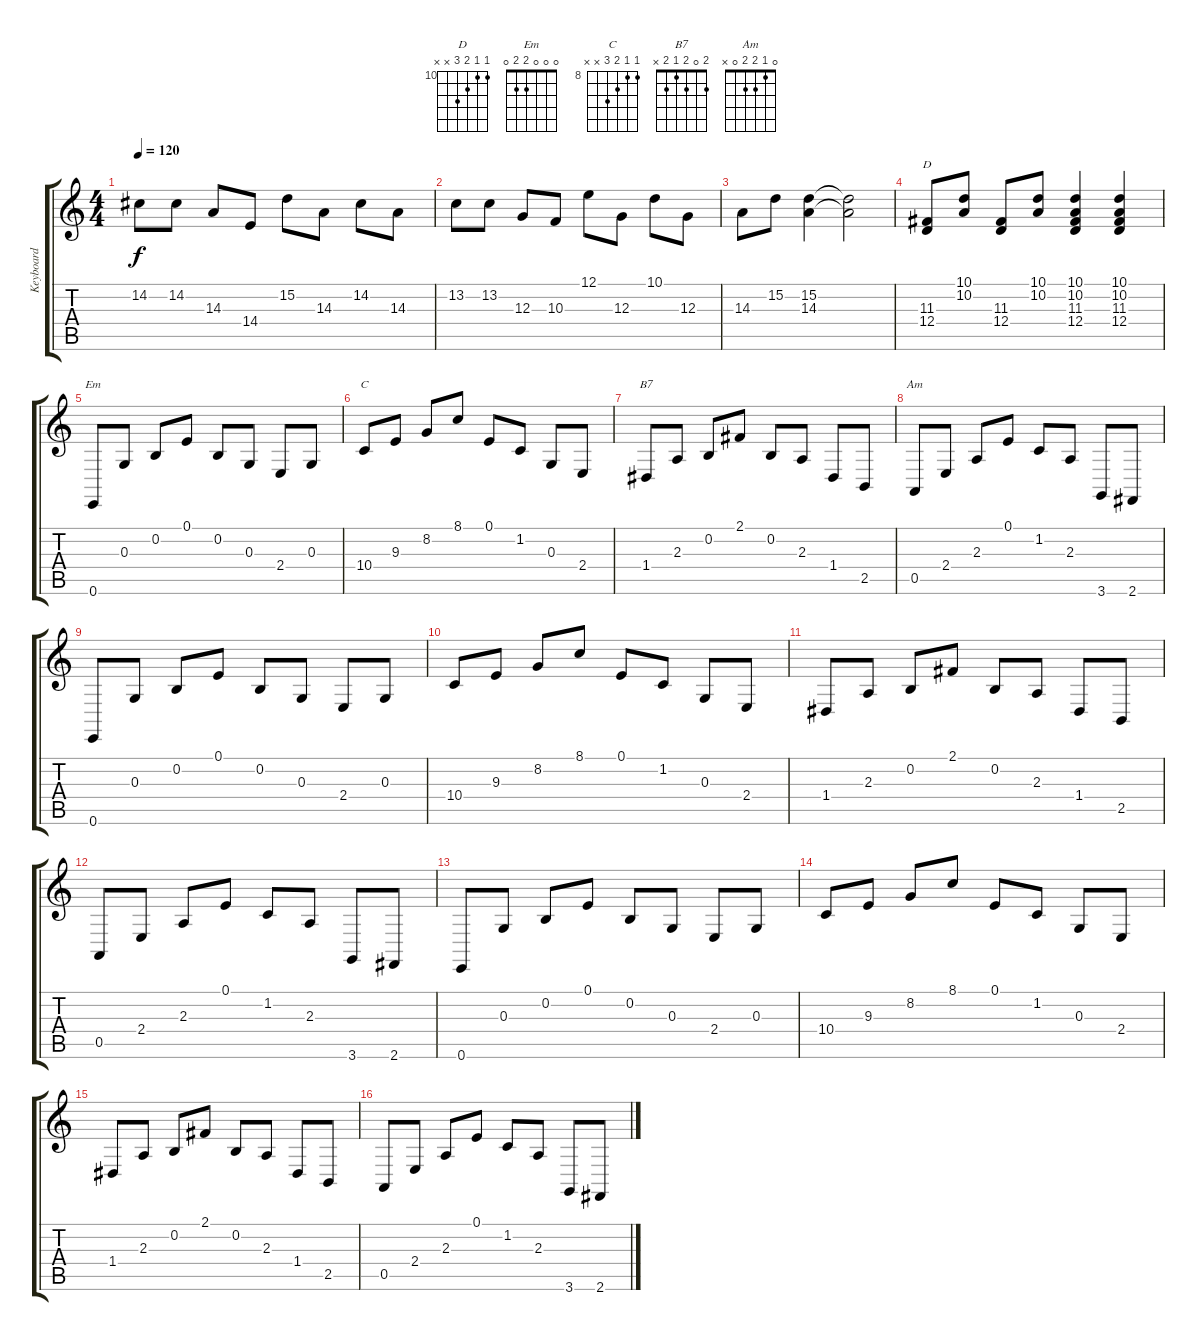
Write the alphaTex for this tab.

\track ("Keyboard" "Keyboard") {instrument churchorgan}
\staff {score tabs}
\tuning (E4 B3 G3 D3 A2 E2) {hide}
\chord ("D" 10 10 11 12 x x) {firstfret 10}
\chord ("Em" 0 0 0 2 2 0)
\chord ("C" 8 8 9 10 x x) {firstfret 8}
\chord ("B7" 2 0 2 1 2 x)
\chord ("Am" 0 1 2 2 0 x)
\ts (4 4)
\tempo 120
\clef g2
\ks c
14.2.8{dy f} 14.2.8 14.3.8 14.4.8 15.2.8 14.3.8 14.2.8 14.3.8 |
13.2.8 13.2.8 12.3.8 10.3.8 12.1.8 12.3.8 10.1.8 12.3.8 |
14.3.8 15.2.8 (15.2 14.3).4 (15.2{t} 14.3{t}).2 |
(11.3 12.4).8{ch "D"} (10.1 10.2).8 (11.3 12.4).8 (10.1 10.2).8 (10.1 10.2 11.3 12.4).4 (10.1 10.2 11.3 12.4).4 |
0.6.8{ch "Em"} 0.3.8 0.2.8 0.1.8 0.2.8 0.3.8 2.4.8 0.3.8 |
10.4.8{ch "C"} 9.3.8 8.2.8 8.1.8 0.1.8 1.2.8 0.3.8 2.4.8 |
1.4.8{ch "B7"} 2.3.8 0.2.8 2.1.8 0.2.8 2.3.8 1.4.8 2.5.8 |
0.5.8{ch "Am"} 2.4.8 2.3.8 0.1.8 1.2.8 2.3.8 3.6.8 2.6.8 |
0.6.8 0.3.8 0.2.8 0.1.8 0.2.8 0.3.8 2.4.8 0.3.8 |
10.4.8 9.3.8 8.2.8 8.1.8 0.1.8 1.2.8 0.3.8 2.4.8 |
1.4.8 2.3.8 0.2.8 2.1.8 0.2.8 2.3.8 1.4.8 2.5.8 |
0.5.8 2.4.8 2.3.8 0.1.8 1.2.8 2.3.8 3.6.8 2.6.8 |
0.6.8 0.3.8 0.2.8 0.1.8 0.2.8 0.3.8 2.4.8 0.3.8 |
10.4.8 9.3.8 8.2.8 8.1.8 0.1.8 1.2.8 0.3.8 2.4.8 |
1.4.8 2.3.8 0.2.8 2.1.8 0.2.8 2.3.8 1.4.8 2.5.8 |
0.5.8 2.4.8 2.3.8 0.1.8 1.2.8 2.3.8 3.6.8 2.6.8
